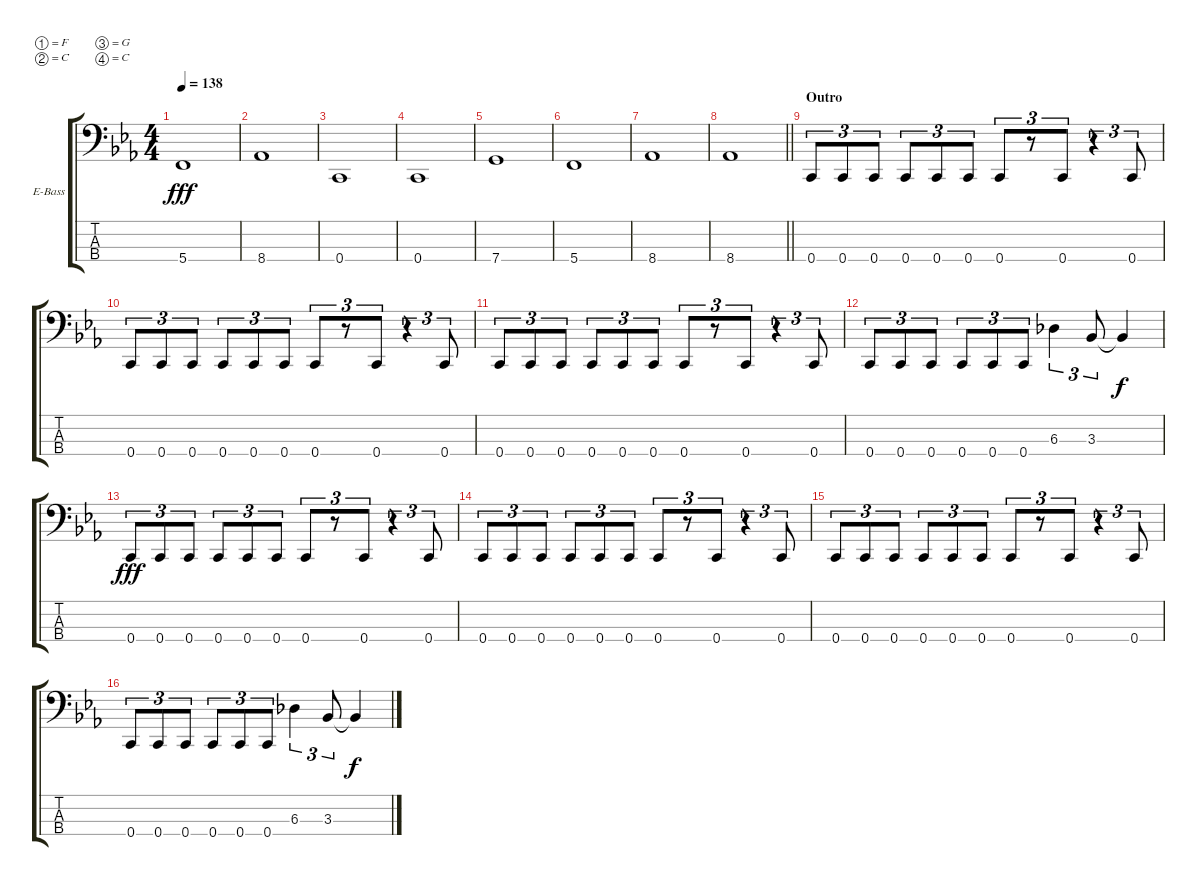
\bracketExtendMode groupsimilarinstruments
\firstSystemTrackNameOrientation horizontal
\otherSystemsTrackNameOrientation horizontal
\track ("Bass" "E-Bass") {instrument electricbassfinger}
\staff {score tabs}
\tuning (F2 C2 G1 C1)
\ts (4 4)
\tempo 138
\clef f4
\ks eb
5.4.1{dy fff} |
8.4.1 |
0.4.1 |
0.4.1 |
7.4.1 |
5.4.1 |
8.4.1 |
\barLineRight lightlight
8.4.1 |
\section ("" "Outro")
0.4.8{tu (3 2)} 0.4.8{tu (3 2)} 0.4.8{tu (3 2)} 0.4.8{tu (3 2)} 0.4.8{tu (3 2)} 0.4.8{tu (3 2)} 0.4.8{tu (3 2)} r.8{tu (3 2)} 0.4.8{tu (3 2)} r.4{tu (3 2)} 0.4.8{tu (3 2)} |
0.4.8{tu (3 2)} 0.4.8{tu (3 2)} 0.4.8{tu (3 2)} 0.4.8{tu (3 2)} 0.4.8{tu (3 2)} 0.4.8{tu (3 2)} 0.4.8{tu (3 2)} r.8{tu (3 2)} 0.4.8{tu (3 2)} r.4{tu (3 2)} 0.4.8{tu (3 2)} |
0.4.8{tu (3 2)} 0.4.8{tu (3 2)} 0.4.8{tu (3 2)} 0.4.8{tu (3 2)} 0.4.8{tu (3 2)} 0.4.8{tu (3 2)} 0.4.8{tu (3 2)} r.8{tu (3 2)} 0.4.8{tu (3 2)} r.4{tu (3 2)} 0.4.8{tu (3 2)} |
0.4.8{tu (3 2)} 0.4.8{tu (3 2)} 0.4.8{tu (3 2)} 0.4.8{tu (3 2)} 0.4.8{tu (3 2)} 0.4.8{tu (3 2)} 6.3.4{tu (3 2)} 3.3.8{tu (3 2)} 3.3{t}.4{dy f} |
0.4.8{tu (3 2) dy fff} 0.4.8{tu (3 2)} 0.4.8{tu (3 2)} 0.4.8{tu (3 2)} 0.4.8{tu (3 2)} 0.4.8{tu (3 2)} 0.4.8{tu (3 2)} r.8{tu (3 2)} 0.4.8{tu (3 2)} r.4{tu (3 2)} 0.4.8{tu (3 2)} |
0.4.8{tu (3 2)} 0.4.8{tu (3 2)} 0.4.8{tu (3 2)} 0.4.8{tu (3 2)} 0.4.8{tu (3 2)} 0.4.8{tu (3 2)} 0.4.8{tu (3 2)} r.8{tu (3 2)} 0.4.8{tu (3 2)} r.4{tu (3 2)} 0.4.8{tu (3 2)} |
0.4.8{tu (3 2)} 0.4.8{tu (3 2)} 0.4.8{tu (3 2)} 0.4.8{tu (3 2)} 0.4.8{tu (3 2)} 0.4.8{tu (3 2)} 0.4.8{tu (3 2)} r.8{tu (3 2)} 0.4.8{tu (3 2)} r.4{tu (3 2)} 0.4.8{tu (3 2)} |
0.4.8{tu (3 2)} 0.4.8{tu (3 2)} 0.4.8{tu (3 2)} 0.4.8{tu (3 2)} 0.4.8{tu (3 2)} 0.4.8{tu (3 2)} 6.3.4{tu (3 2)} 3.3.8{tu (3 2)} 3.3{t}.4{dy f}
